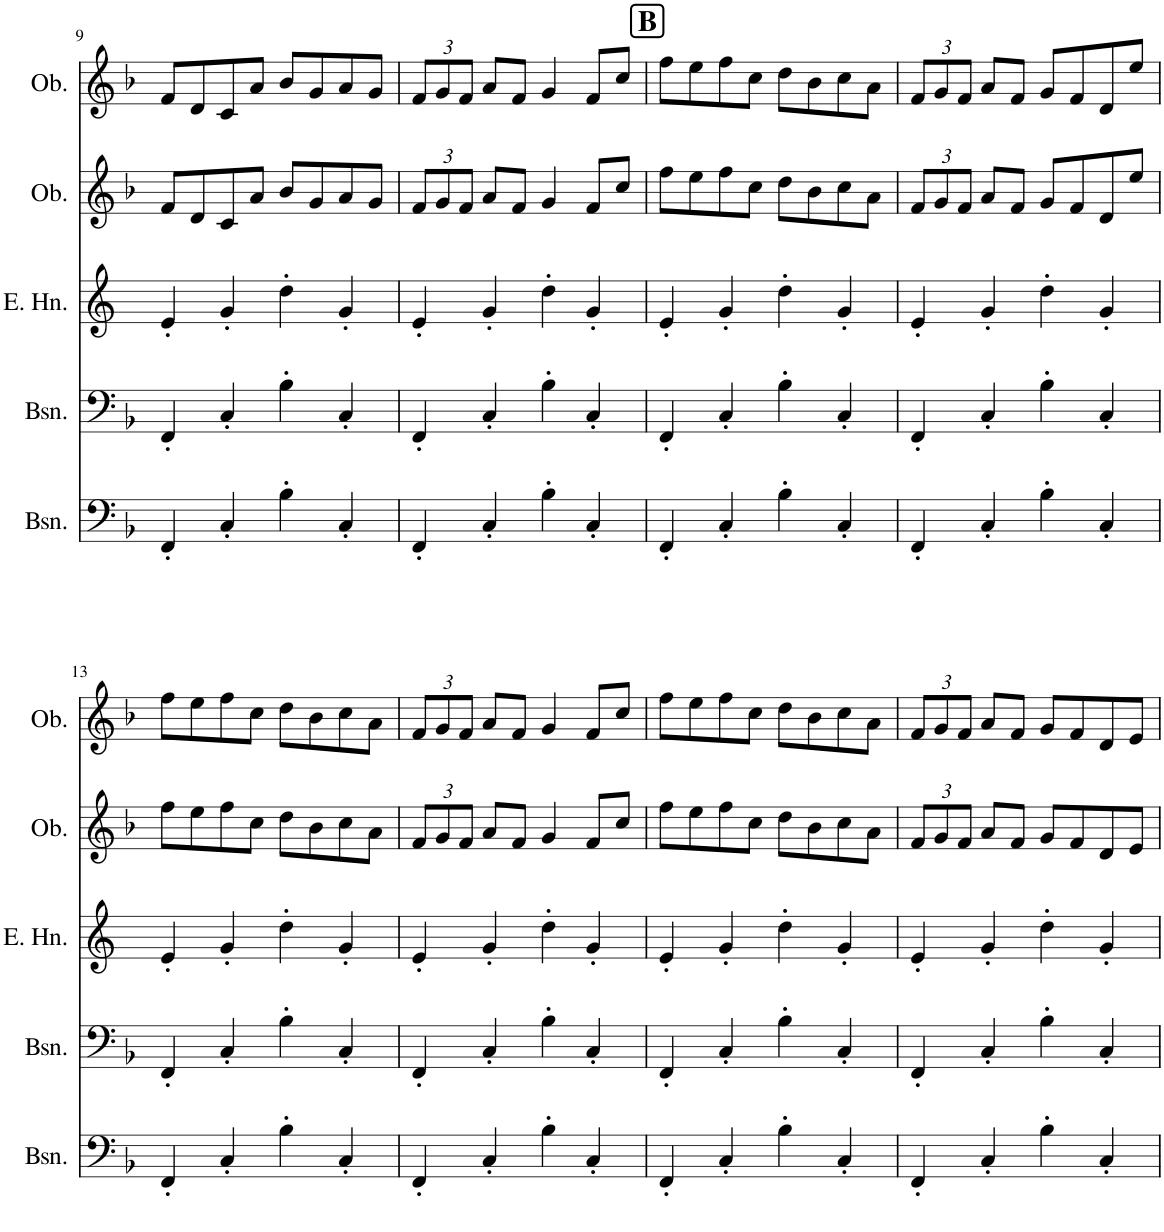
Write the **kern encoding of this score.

**kern	**kern	**kern	**kern	**kern
*part5	*part4	*part3	*part2	*part1
*staff5	*staff4	*staff3	*staff2	*staff1
*I"Bassoon	*I"Bassoons	*I"English Horn	*I"Oboe	*I"Oboes
*I'Bsn.	*I'Bsn.	*I'E. Hn.	*I'Ob.	*I'Ob.
!!LO:PB:g=z
*clefF4	*clefF4	*clefG2	*clefG2	*clefG2
*	*	*Trd4c7	*	*
*k[b-]	*k[b-]	*k[]	*k[b-]	*k[b-]
*M2/2	*M2/2	*M2/2	*M2/2	*M2/2
*met(c|)	*met(c|)	*met(c|)	*met(c|)	*met(c|)
=9	=9	=9	=9	=9
4FF'/	4FF'/	4e'/	8f/L	8f/L
.	.	.	8d/	8d/
4C'/	4C'/	4g'/	8c/	8c/
.	.	.	8a/J	8a/J
4B-'\	4B-'\	4dd'\	8b-/L	8b-/L
.	.	.	8g/	8g/
4C'/	4C'/	4g'/	8a/	8a/
.	.	.	8g/J	8g/J
=10	=10	=10	=10	=10
*	*	*	*Xbrackettup	*Xbrackettup
4FF'/	4FF'/	4e'/	12f/L	12f/L
.	.	.	12g/	12g/
.	.	.	12f/J	12f/J
4C'/	4C'/	4g'/	8a/L	8a/L
.	.	.	8f/J	8f/J
4B-'\	4B-'\	4dd'\	4g/	4g/
4C'/	4C'/	4g'/	8f/L	8f/L
.	.	.	8cc/J	8cc/J
!!LO:REH:place=s1:a:B:cj:fs=14:t=B
=11	=11	=11	=11	=11
4FF'/	4FF'/	4e'/	8ff\L	8ff\L
.	.	.	8ee\	8ee\
4C'/	4C'/	4g'/	8ff\	8ff\
.	.	.	8cc\J	8cc\J
4B-'\	4B-'\	4dd'\	8dd\L	8dd\L
.	.	.	8b-\	8b-\
4C'/	4C'/	4g'/	8cc\	8cc\
.	.	.	8a\J	8a\J
=12	=12	=12	=12	=12
4FF'/	4FF'/	4e'/	12f/L	12f/L
.	.	.	12g/	12g/
.	.	.	12f/J	12f/J
4C'/	4C'/	4g'/	8a/L	8a/L
.	.	.	8f/J	8f/J
4B-'\	4B-'\	4dd'\	8g/L	8g/L
.	.	.	8f/	8f/
4C'/	4C'/	4g'/	8d/	8d/
.	.	.	8ee/J	8ee/J
!!LO:LB:g=z
=13	=13	=13	=13	=13
4FF'/	4FF'/	4e'/	8ff\L	8ff\L
.	.	.	8ee\	8ee\
4C'/	4C'/	4g'/	8ff\	8ff\
.	.	.	8cc\J	8cc\J
4B-'\	4B-'\	4dd'\	8dd\L	8dd\L
.	.	.	8b-\	8b-\
4C'/	4C'/	4g'/	8cc\	8cc\
.	.	.	8a\J	8a\J
=14	=14	=14	=14	=14
4FF'/	4FF'/	4e'/	12f/L	12f/L
.	.	.	12g/	12g/
.	.	.	12f/J	12f/J
4C'/	4C'/	4g'/	8a/L	8a/L
.	.	.	8f/J	8f/J
4B-'\	4B-'\	4dd'\	4g/	4g/
4C'/	4C'/	4g'/	8f/L	8f/L
.	.	.	8cc/J	8cc/J
=15	=15	=15	=15	=15
4FF'/	4FF'/	4e'/	8ff\L	8ff\L
.	.	.	8ee\	8ee\
4C'/	4C'/	4g'/	8ff\	8ff\
.	.	.	8cc\J	8cc\J
4B-'\	4B-'\	4dd'\	8dd\L	8dd\L
.	.	.	8b-\	8b-\
4C'/	4C'/	4g'/	8cc\	8cc\
.	.	.	8a\J	8a\J
=16	=16	=16	=16	=16
4FF'/	4FF'/	4e'/	12f/L	12f/L
.	.	.	12g/	12g/
.	.	.	12f/J	12f/J
4C'/	4C'/	4g'/	8a/L	8a/L
.	.	.	8f/J	8f/J
4B-'\	4B-'\	4dd'\	8g/L	8g/L
.	.	.	8f/	8f/
4C'/	4C'/	4g'/	8d/	8d/
.	.	.	8e/J	8e/J
=	=	=	=	=
*-	*-	*-	*-	*-
